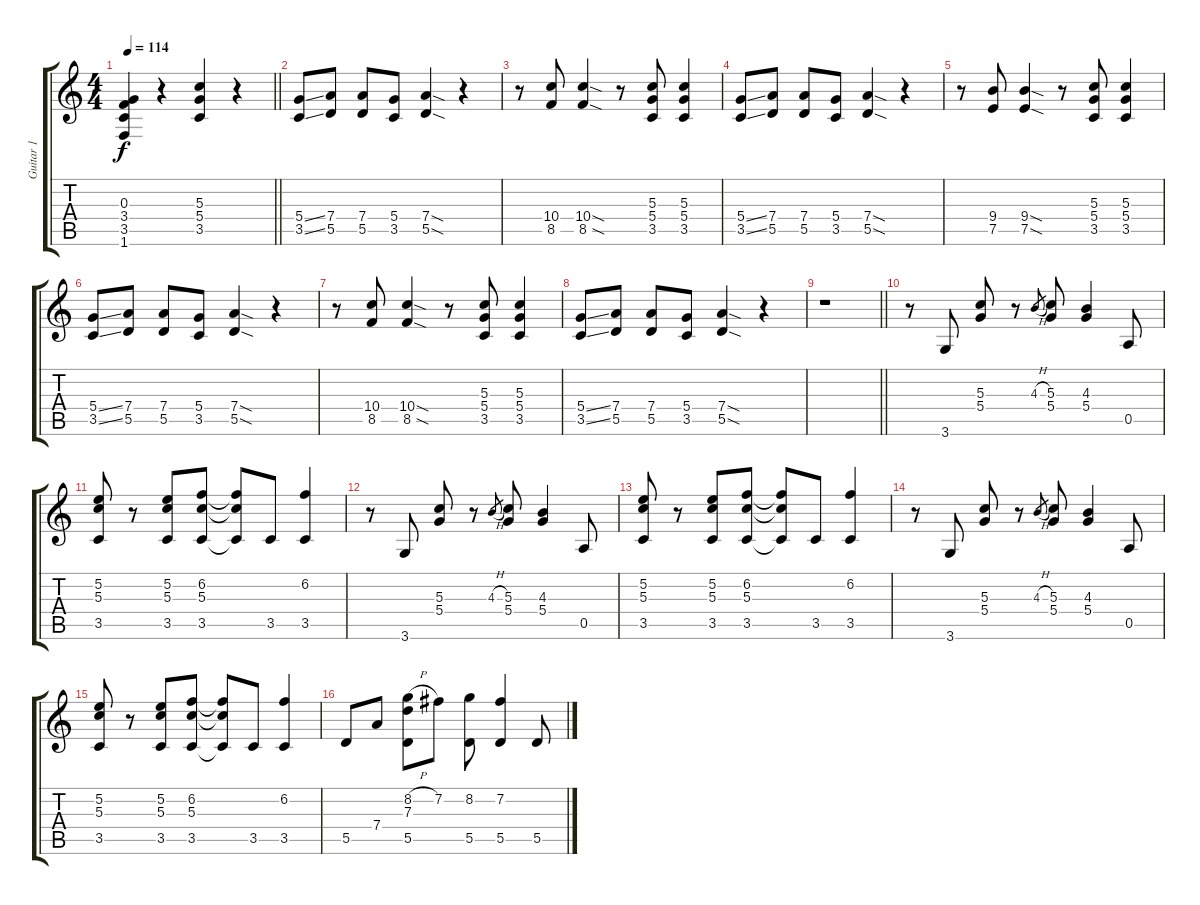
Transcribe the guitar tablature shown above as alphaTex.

\track ("Guitar 1" "Guitar 1") {instrument overdrivenguitar}
\staff {score tabs}
\tuning (E4 B3 G3 D3 A2 E2) {hide}
\ts (4 4)
\tempo 114
\clef g2
\barLineRight lightlight
\ks c
(0.3 3.4 3.5 1.6).4{dy f} r.4 (5.3 5.4 3.5).4 r.4 |
(5.4{ss} 3.5{ss}).8 (7.4 5.5).8 (7.4 5.5).8 (5.4 3.5).8 (7.4{sod} 5.5{sod}).4 r.4 |
r.8 (10.4 8.5).8 (10.4{sod} 8.5{sod}).4 r.8 (5.3 5.4 3.5).8 (5.3 5.4 3.5).4 |
(5.4{ss} 3.5{ss}).8 (7.4 5.5).8 (7.4 5.5).8 (5.4 3.5).8 (7.4{sod} 5.5{sod}).4 r.4 |
r.8 (9.4 7.5).8 (9.4{sod} 7.5{sod}).4 r.8 (5.3 5.4 3.5).8 (5.3 5.4 3.5).4 |
(5.4{ss} 3.5{ss}).8 (7.4 5.5).8 (7.4 5.5).8 (5.4 3.5).8 (7.4{sod} 5.5{sod}).4 r.4 |
r.8 (10.4 8.5).8 (10.4{sod} 8.5{sod}).4 r.8 (5.3 5.4 3.5).8 (5.3 5.4 3.5).4 |
(5.4{ss} 3.5{ss}).8 (7.4 5.5).8 (7.4 5.5).8 (5.4 3.5).8 (7.4{sod} 5.5{sod}).4 r.4 |
\barLineRight lightlight
r.1 |
r.8 3.6.8 (5.3 5.4).8 r.8 4.3{h}.8{gr} (5.3 5.4).8 (4.3 5.4).4 0.5.8 |
(5.2 5.3 3.5).8 r.8 (5.2 5.3 3.5).8 (6.2 5.3 3.5).8 (6.2{t} 5.3{t} 3.5{t}).8 3.5.8 (6.2 3.5).4 |
r.8 3.6.8 (5.3 5.4).8 r.8 4.3{h}.8{gr} (5.3 5.4).8 (4.3 5.4).4 0.5.8 |
(5.2 5.3 3.5).8 r.8 (5.2 5.3 3.5).8 (6.2 5.3 3.5).8 (6.2{t} 5.3{t} 3.5{t}).8 3.5.8 (6.2 3.5).4 |
r.8 3.6.8 (5.3 5.4).8 r.8 4.3{h}.8{gr} (5.3 5.4).8 (4.3 5.4).4 0.5.8 |
(5.2 5.3 3.5).8 r.8 (5.2 5.3 3.5).8 (6.2 5.3 3.5).8 (6.2{t} 5.3{t} 3.5{t}).8 3.5.8 (6.2 3.5).4 |
5.5.8 7.4.8 (8.2{h} 7.3 5.5).8 7.2.8 (8.2 5.5).8 (7.2 5.5).4 5.5.8
